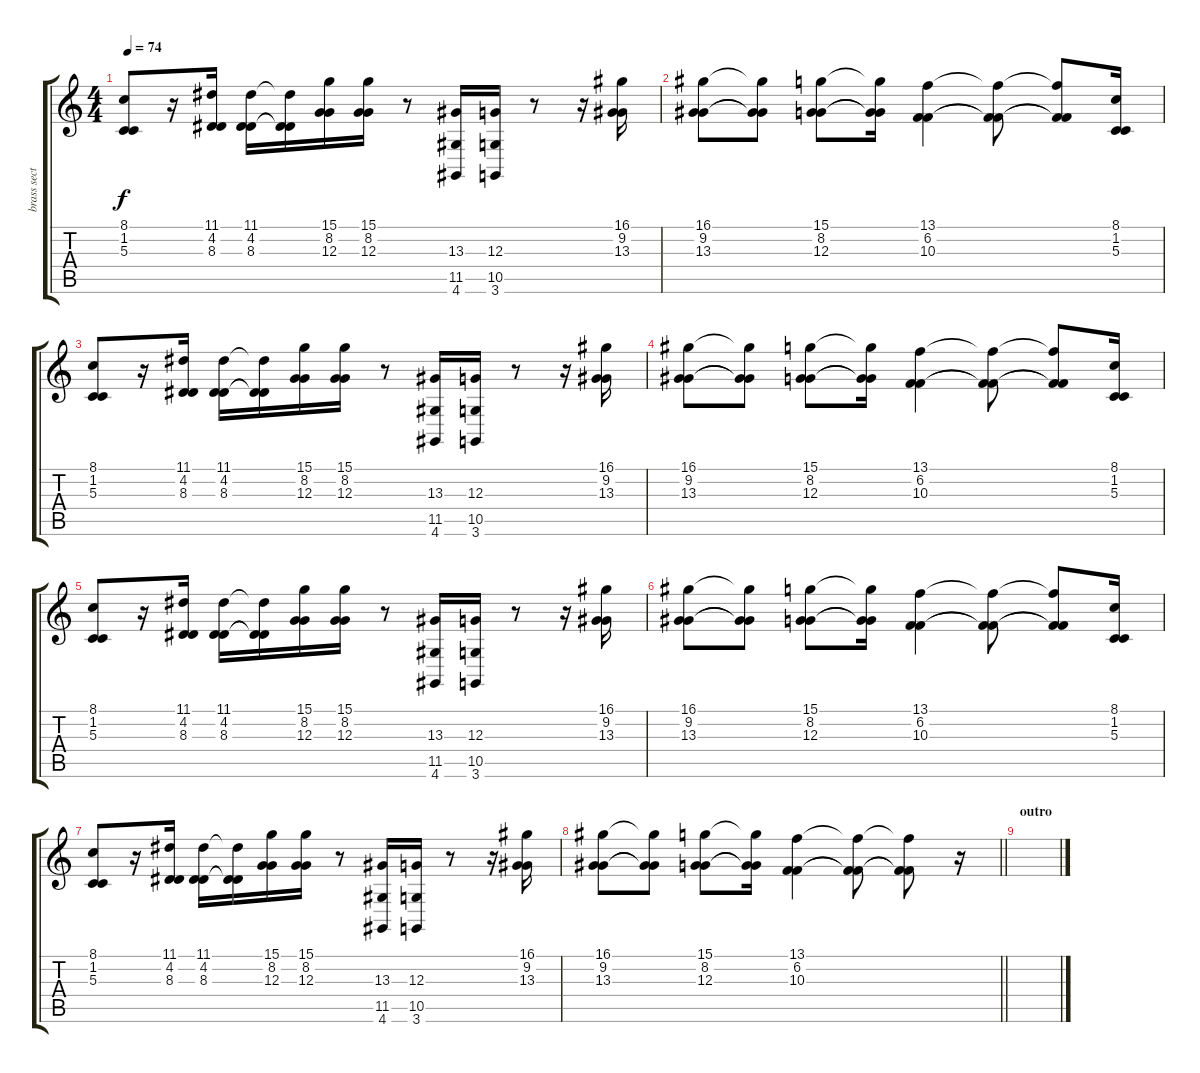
\track ("brass section" "brass sect") {instrument brasssection}
\staff {score tabs}
\tuning (E4 B3 G3 D3 A2 E2) {hide}
\ts (4 4)
\tempo 74
\clef g2
\ks c
(8.1 1.2 5.3).8{dy f} r.16 (11.1 4.2 8.3).16 (11.1 4.2 8.3).16 (11.1{t} 4.2{t} 8.3{t}).16 (15.1 8.2 12.3).16 (15.1 8.2 12.3).16 r.8 (13.3 11.5 4.6).16 (12.3 10.5 3.6).16 r.8 r.16 (16.1 9.2 13.3).16 |
(16.1 9.2 13.3).8 (16.1{t} 9.2{t} 13.3{t}).8 (15.1 8.2 12.3).8 (15.1{t} 8.2{t} 12.3{t}).16 (13.1 6.2 10.3).4 (13.1{t} 6.2{t} 10.3{t}).8 (13.1{t} 6.2{t} 10.3{t}).8 (8.1 1.2 5.3).16 |
(8.1 1.2 5.3).8 r.16 (11.1 4.2 8.3).16 (11.1 4.2 8.3).16 (11.1{t} 4.2{t} 8.3{t}).16 (15.1 8.2 12.3).16 (15.1 8.2 12.3).16 r.8 (13.3 11.5 4.6).16 (12.3 10.5 3.6).16 r.8 r.16 (16.1 9.2 13.3).16 |
(16.1 9.2 13.3).8 (16.1{t} 9.2{t} 13.3{t}).8 (15.1 8.2 12.3).8 (15.1{t} 8.2{t} 12.3{t}).16 (13.1 6.2 10.3).4 (13.1{t} 6.2{t} 10.3{t}).8 (13.1{t} 6.2{t} 10.3{t}).8 (8.1 1.2 5.3).16 |
(8.1 1.2 5.3).8 r.16 (11.1 4.2 8.3).16 (11.1 4.2 8.3).16 (11.1{t} 4.2{t} 8.3{t}).16 (15.1 8.2 12.3).16 (15.1 8.2 12.3).16 r.8 (13.3 11.5 4.6).16 (12.3 10.5 3.6).16 r.8 r.16 (16.1 9.2 13.3).16 |
(16.1 9.2 13.3).8 (16.1{t} 9.2{t} 13.3{t}).8 (15.1 8.2 12.3).8 (15.1{t} 8.2{t} 12.3{t}).16 (13.1 6.2 10.3).4 (13.1{t} 6.2{t} 10.3{t}).8 (13.1{t} 6.2{t} 10.3{t}).8 (8.1 1.2 5.3).16 |
(8.1 1.2 5.3).8 r.16 (11.1 4.2 8.3).16 (11.1 4.2 8.3).16 (11.1{t} 4.2{t} 8.3{t}).16 (15.1 8.2 12.3).16 (15.1 8.2 12.3).16 r.8 (13.3 11.5 4.6).16 (12.3 10.5 3.6).16 r.8 r.16 (16.1 9.2 13.3).16 |
\barLineRight lightlight
(16.1 9.2 13.3).8 (16.1{t} 9.2{t} 13.3{t}).8 (15.1 8.2 12.3).8 (15.1{t} 8.2{t} 12.3{t}).16 (13.1 6.2 10.3).4 (13.1{t} 6.2{t} 10.3{t}).8 (13.1{t} 6.2{t} 10.3{t}).8 r.16 |
\section ("" "outro")
